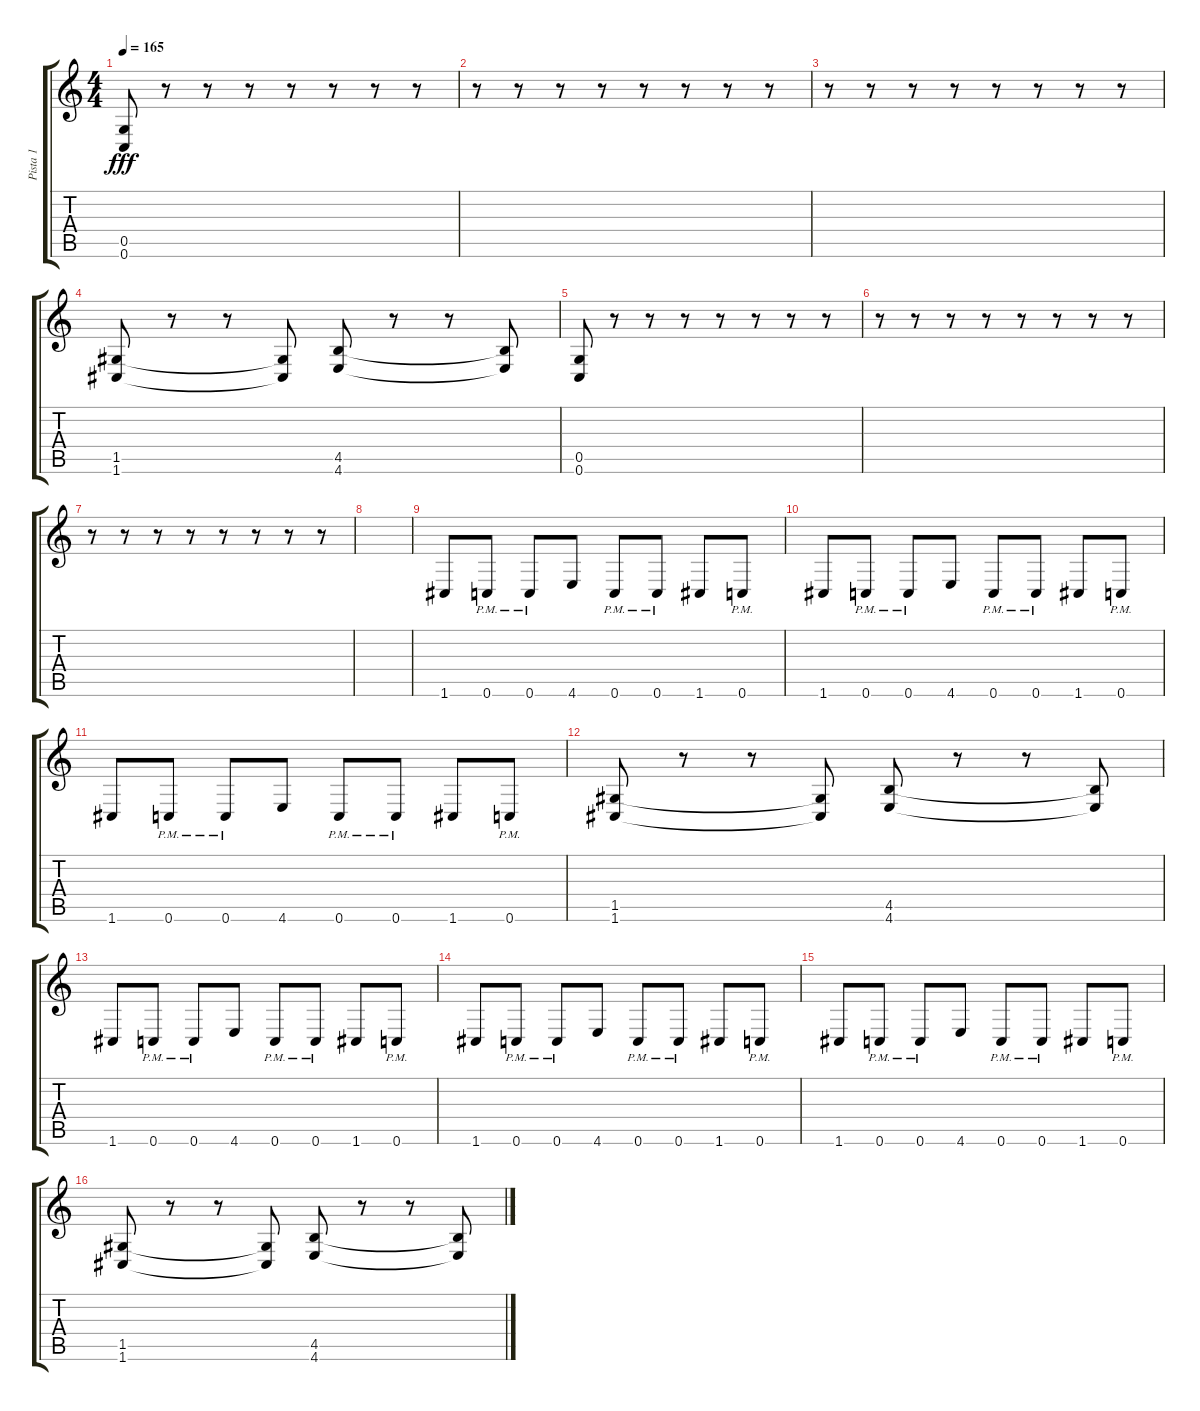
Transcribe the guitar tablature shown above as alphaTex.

\track ("Pista 1" "Pista 1") {instrument distortionguitar}
\staff {score tabs}
\tuning (D4 A3 F3 C3 G2 C2) {hide}
\ts (4 4)
\tempo 165
\clef g2
\ks c
(0.5 0.6).8{dy fff} r.8 r.8 r.8 r.8 r.8 r.8 r.8 |
r.8 r.8 r.8 r.8 r.8 r.8 r.8 r.8 |
r.8 r.8 r.8 r.8 r.8 r.8 r.8 r.8 |
(1.5 1.6).8 r.8 r.8 (1.5{t} 1.6{t}).8 (4.5 4.6).8 r.8 r.8 (4.5{t} 4.6{t}).8 |
(0.5 0.6).8 r.8 r.8 r.8 r.8 r.8 r.8 r.8 |
r.8 r.8 r.8 r.8 r.8 r.8 r.8 r.8 |
r.8 r.8 r.8 r.8 r.8 r.8 r.8 r.8 |
|
1.6.8 0.6{pm}.8 0.6{pm}.8 4.6.8 0.6{pm}.8 0.6{pm}.8 1.6.8 0.6{pm}.8 |
1.6.8 0.6{pm}.8 0.6{pm}.8 4.6.8 0.6{pm}.8 0.6{pm}.8 1.6.8 0.6{pm}.8 |
1.6.8 0.6{pm}.8 0.6{pm}.8 4.6.8 0.6{pm}.8 0.6{pm}.8 1.6.8 0.6{pm}.8 |
(1.5 1.6).8 r.8 r.8 (1.5{t} 1.6{t}).8 (4.5 4.6).8 r.8 r.8 (4.5{t} 4.6{t}).8 |
1.6.8 0.6{pm}.8 0.6{pm}.8 4.6.8 0.6{pm}.8 0.6{pm}.8 1.6.8 0.6{pm}.8 |
1.6.8 0.6{pm}.8 0.6{pm}.8 4.6.8 0.6{pm}.8 0.6{pm}.8 1.6.8 0.6{pm}.8 |
1.6.8 0.6{pm}.8 0.6{pm}.8 4.6.8 0.6{pm}.8 0.6{pm}.8 1.6.8 0.6{pm}.8 |
(1.5 1.6).8 r.8 r.8 (1.5{t} 1.6{t}).8 (4.5 4.6).8 r.8 r.8 (4.5{t} 4.6{t}).8
